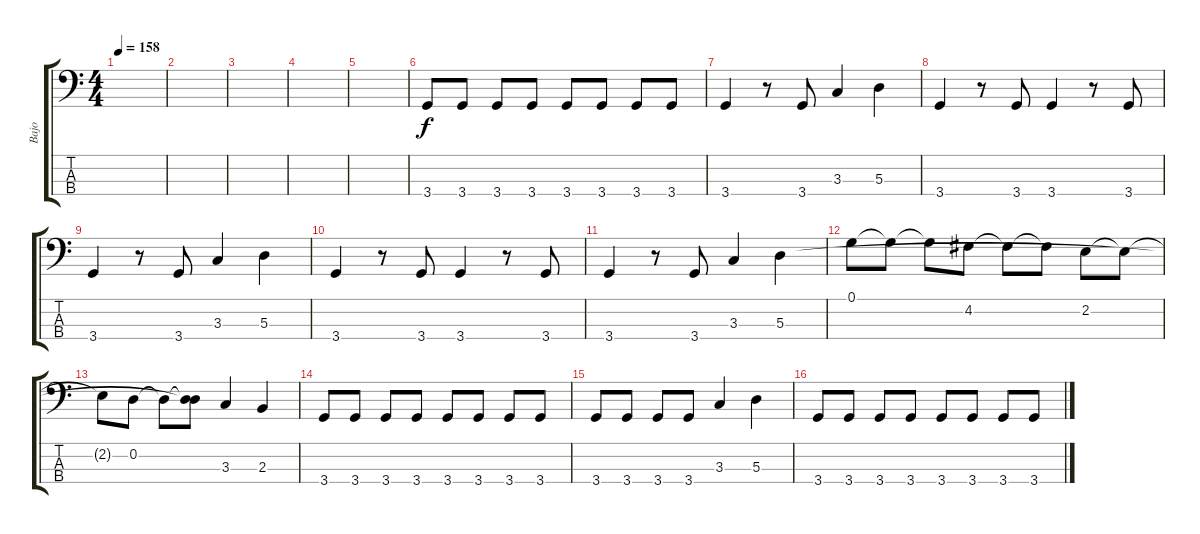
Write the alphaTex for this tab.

\track ("Bajo" "Bajo") {instrument electricbassfinger}
\staff {score tabs}
\tuning (G2 D2 A1 E1) {hide}
\ts (4 4)
\tempo 158
\clef f4
\ks c
|
|
|
|
|
3.4.8 3.4.8 3.4.8 3.4.8 3.4.8 3.4.8 3.4.8 3.4.8 |
3.4.4 r.8 3.4.8 3.3.4 5.3.4 |
3.4.4 r.8 3.4.8 3.4.4 r.8 3.4.8 |
3.4.4 r.8 3.4.8 3.3.4 5.3.4 |
3.4.4 r.8 3.4.8 3.4.4 r.8 3.4.8 |
3.4.4 r.8 3.4.8 3.3.4 5.3.4 |
0.1.8 0.1{t}.8 0.1{t}.8 4.2.8 4.2{t}.8 4.2{t}.8 2.2.8 2.2{t}.8 |
2.2{t}.8 0.2.8 0.2{t}.8 (0.2{t} 5.3{t}).8 3.3.4 2.3.4 |
3.4.8 3.4.8 3.4.8 3.4.8 3.4.8 3.4.8 3.4.8 3.4.8 |
3.4.8 3.4.8 3.4.8 3.4.8 3.3.4 5.3.4 |
3.4.8 3.4.8 3.4.8 3.4.8 3.4.8 3.4.8 3.4.8 3.4.8
